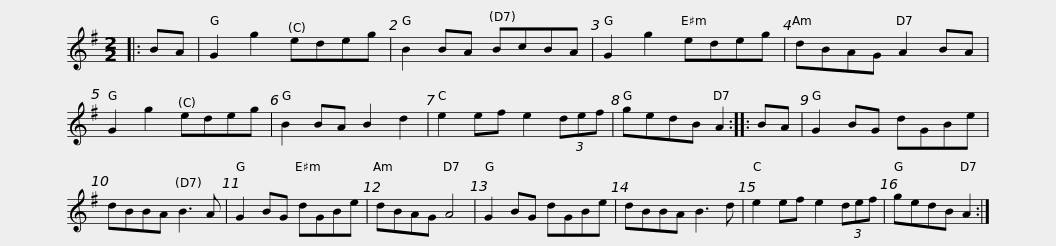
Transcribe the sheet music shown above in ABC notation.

X:1
L:1/8
M:2/2
I:linebreak $
K:G
V:1 treble
V:1
|: BA | G2 g2 edeg | B2 BA BcBA | G2 g2 edeg | dBAG A2 BA | %5
 G2 g2 edeg | B2 BA B2 d2 |$ e2 ef e2 (3def | gedB A2 :: BA | %10
 G2 BG dGBe | dBBA B3 A | G2 BG dGBe | dBAG A4 |$ G2 BG dGBe | %15
 dBBA B3 d | e2 ef e2 (3def | gedB A2 :| %18
